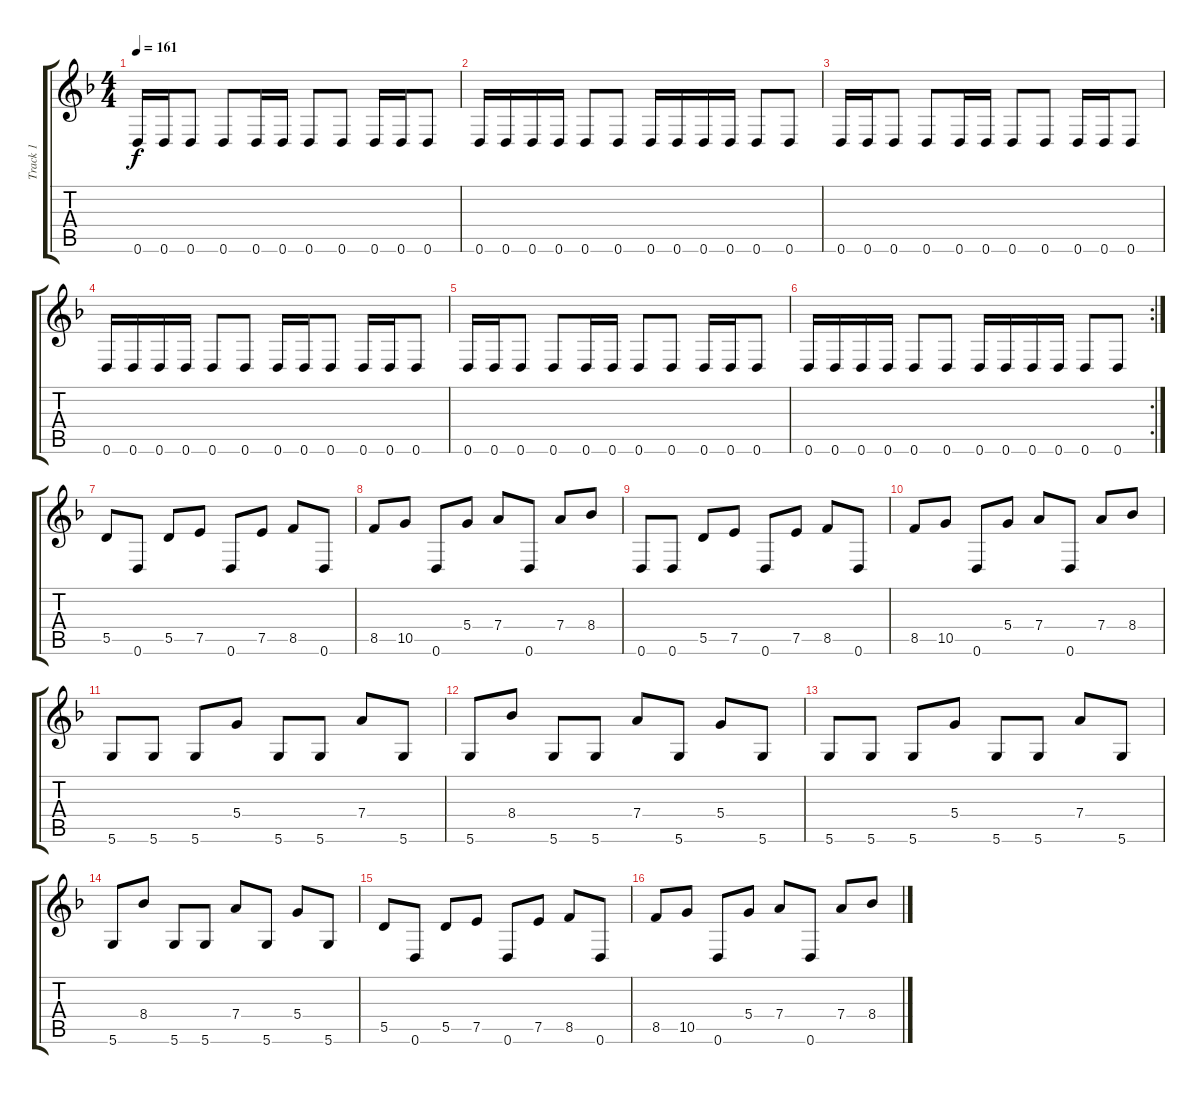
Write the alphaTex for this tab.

\track ("Track 1" "Track 1") {instrument distortionguitar}
\staff {score tabs}
\tuning (E4 B3 G3 D3 A2 D2) {hide}
\ts (4 4)
\tempo 161
\clef g2
\ks f
0.6.16{dy f} 0.6.16 0.6.8 0.6.8 0.6.16 0.6.16 0.6.8 0.6.8 0.6.16 0.6.16 0.6.8 |
0.6.16 0.6.16 0.6.16 0.6.16 0.6.8 0.6.8 0.6.16 0.6.16 0.6.16 0.6.16 0.6.8 0.6.8 |
0.6.16 0.6.16 0.6.8 0.6.8 0.6.16 0.6.16 0.6.8 0.6.8 0.6.16 0.6.16 0.6.8 |
0.6.16 0.6.16 0.6.16 0.6.16 0.6.8 0.6.8 0.6.16 0.6.16 0.6.8 0.6.16 0.6.16 0.6.8 |
0.6.16 0.6.16 0.6.8 0.6.8 0.6.16 0.6.16 0.6.8 0.6.8 0.6.16 0.6.16 0.6.8 |
\rc 2
0.6.16 0.6.16 0.6.16 0.6.16 0.6.8 0.6.8 0.6.16 0.6.16 0.6.16 0.6.16 0.6.8 0.6.8 |
5.5.8 0.6.8 5.5.8 7.5.8 0.6.8 7.5.8 8.5.8 0.6.8 |
8.5.8 10.5.8 0.6.8 5.4.8 7.4.8 0.6.8 7.4.8 8.4.8 |
0.6.8 0.6.8 5.5.8 7.5.8 0.6.8 7.5.8 8.5.8 0.6.8 |
8.5.8 10.5.8 0.6.8 5.4.8 7.4.8 0.6.8 7.4.8 8.4.8 |
5.6.8 5.6.8 5.6.8 5.4.8 5.6.8 5.6.8 7.4.8 5.6.8 |
5.6.8 8.4.8 5.6.8 5.6.8 7.4.8 5.6.8 5.4.8 5.6.8 |
5.6.8 5.6.8 5.6.8 5.4.8 5.6.8 5.6.8 7.4.8 5.6.8 |
5.6.8 8.4.8 5.6.8 5.6.8 7.4.8 5.6.8 5.4.8 5.6.8 |
5.5.8 0.6.8 5.5.8 7.5.8 0.6.8 7.5.8 8.5.8 0.6.8 |
8.5.8 10.5.8 0.6.8 5.4.8 7.4.8 0.6.8 7.4.8 8.4.8
